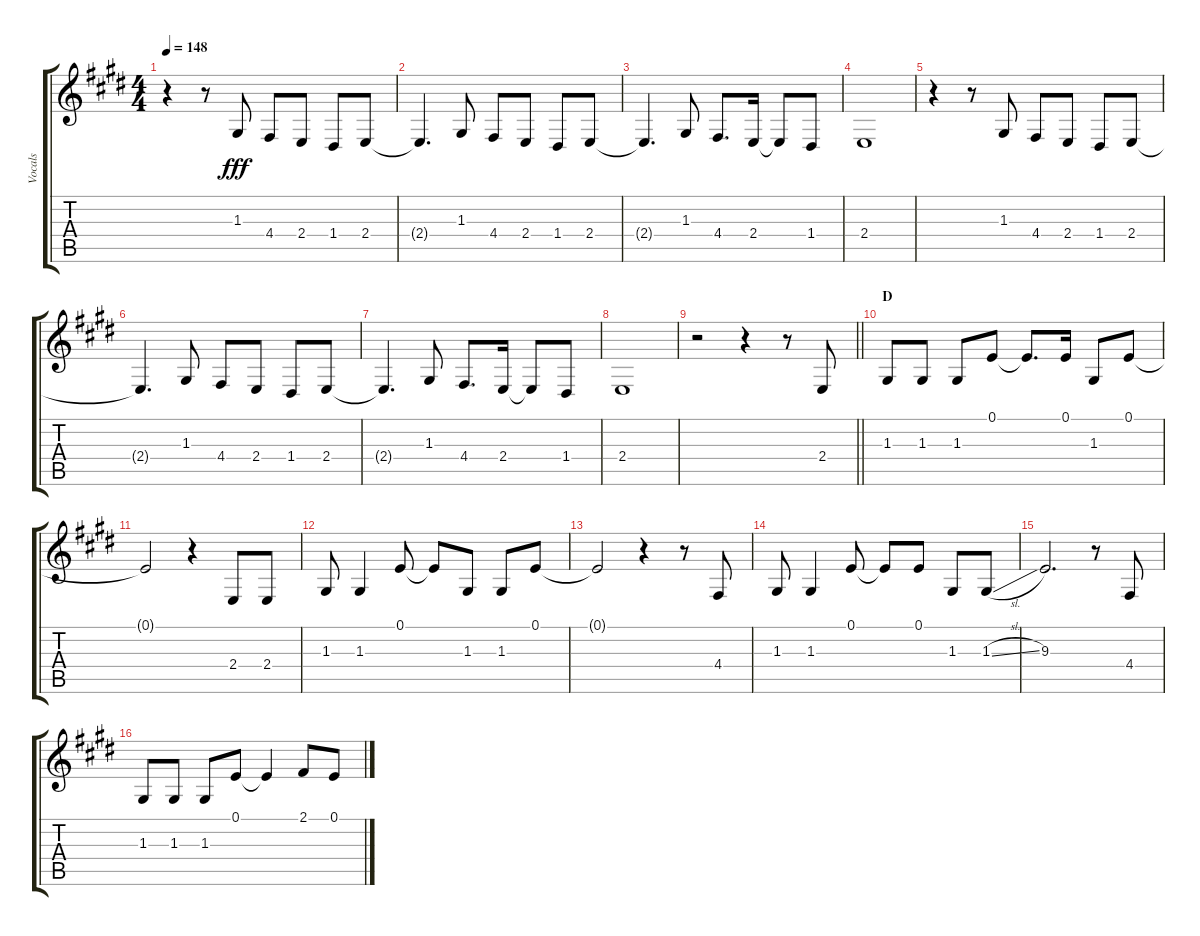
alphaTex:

\track ("Vocals" "Vocals") {instrument voiceoohs}
\staff {score tabs}
\tuning (E4 B3 G3 D3 A2 E2) {hide}
\ts (4 4)
\tempo 148
\clef g2
\ks e
r.4{dy fff} r.8 1.3.8 4.4.8 2.4.8 1.4.8 2.4.8 |
2.4{t}.4{d} 1.3.8 4.4.8 2.4.8 1.4.8 2.4.8 |
2.4{t}.4{d} 1.3.8 4.4.8{d} 2.4.16 2.4{t}.8 1.4.8 |
2.4.1 |
r.4 r.8 1.3.8 4.4.8 2.4.8 1.4.8 2.4.8 |
2.4{t}.4{d} 1.3.8 4.4.8 2.4.8 1.4.8 2.4.8 |
2.4{t}.4{d} 1.3.8 4.4.8{d} 2.4.16 2.4{t}.8 1.4.8 |
2.4.1 |
\barLineRight lightlight
r.2 r.4 r.8 2.4.8 |
\section ("" "D")
1.3.8 1.3.8 1.3.8 0.1.8 0.1{t}.8{d} 0.1.16 1.3.8 0.1.8 |
0.1{t}.2 r.4 2.4.8 2.4.8 |
1.3.8 1.3.4 0.1.8 0.1{t}.8 1.3.8 1.3.8 0.1.8 |
0.1{t}.2 r.4 r.8 4.4.8 |
1.3.8 1.3.4 0.1.8 0.1{t}.8 0.1.8 1.3.8 1.3{sl}.8 |
9.3.2{d} r.8 4.4.8 |
1.3.8 1.3.8 1.3.8 0.1.8 0.1{t}.4 2.1.8 0.1.8
